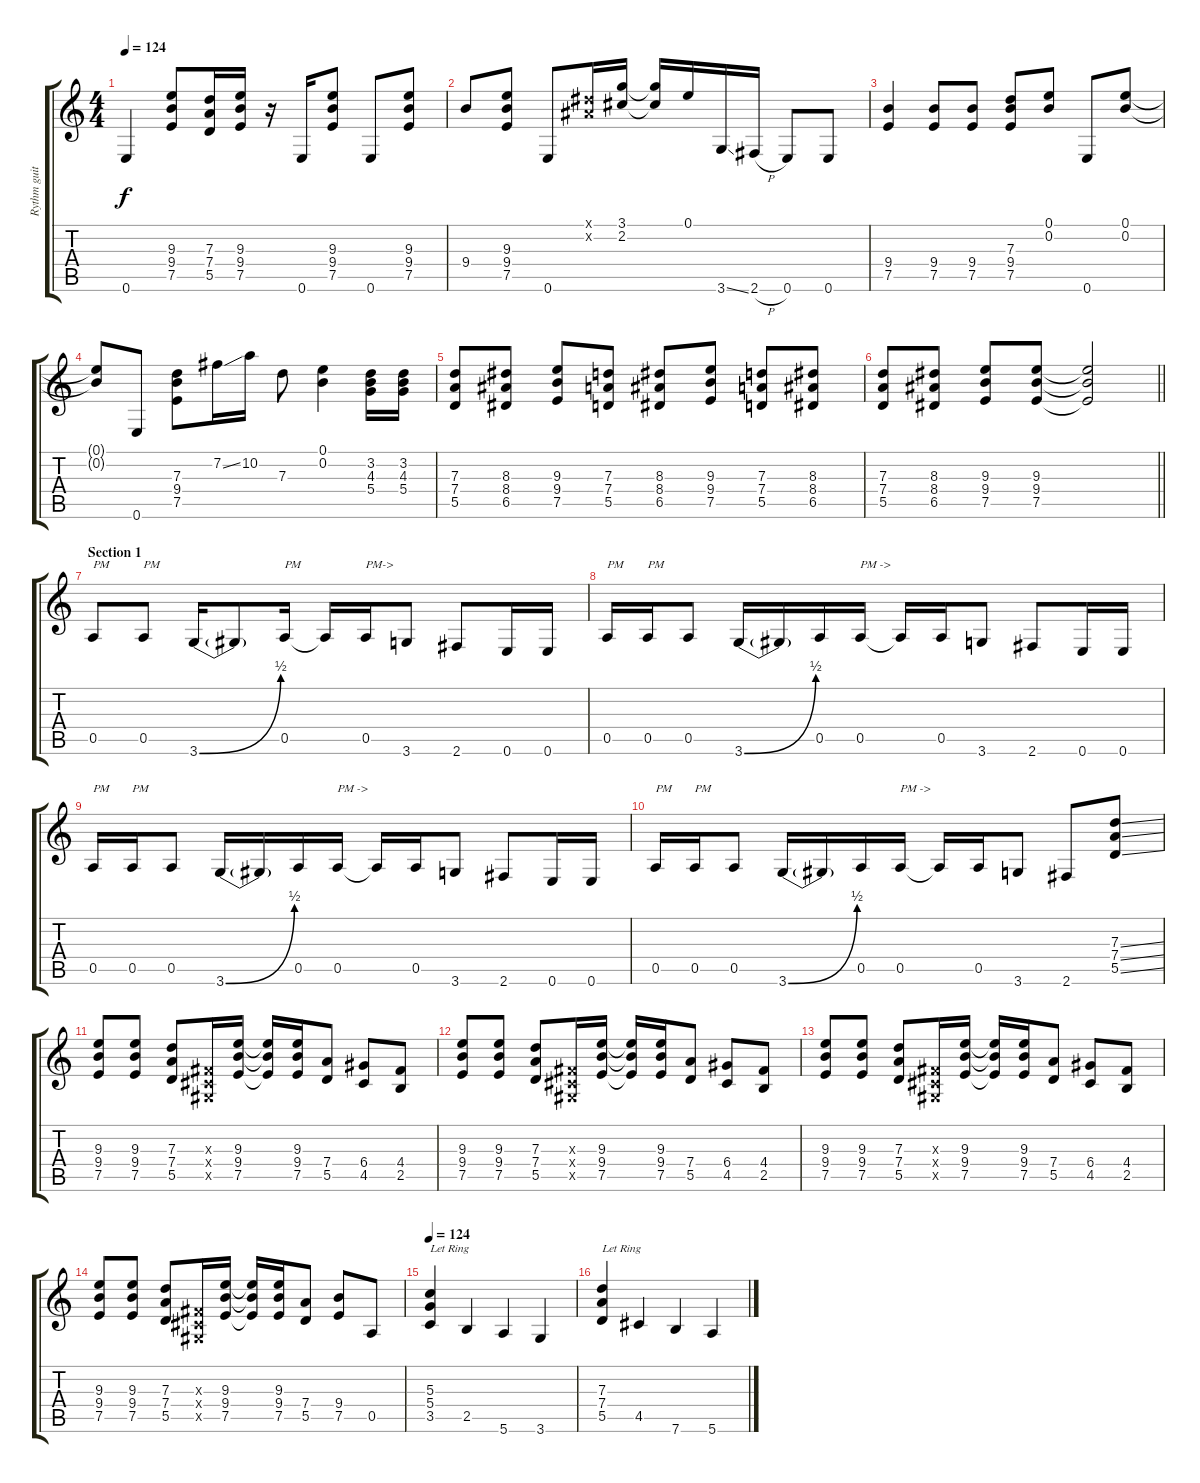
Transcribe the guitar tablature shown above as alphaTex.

\track ("Rythm guitar 2" "Rythm guit") {instrument overdrivenguitar}
\staff {score tabs}
\tuning (E4 B3 G3 D3 A2 E2) {hide}
\ts (4 4)
\tempo 124
\clef g2
\ks c
0.6.4{dy f} (9.3 9.4 7.5).8 (7.3 7.4 5.5).16 (9.3 9.4 7.5).16 r.16 0.6.16 (9.3 9.4 7.5).8 0.6.8 (9.3 9.4 7.5).8 |
9.4.8 (9.3 9.4 7.5).8 0.6.8 (-1.1{x} -1.2{x}).16 (3.1 2.2).16 (3.1{t} 2.2{t}).16 0.1.16 3.6{ss}.16 2.6{h}.16 0.6.8 0.6.8 |
(9.4 7.5).4 (9.4 7.5).8 (9.4 7.5).8 (7.3 9.4 7.5).8 (0.1 0.2).8 0.6.8 (0.1 0.2).8 |
(0.1{t} 0.2{t}).8 0.6.8 (7.3 9.4 7.5).8 7.2{ss}.16 10.2.16 7.3.8 (0.1 0.2).4 (3.2 4.3 5.4).16 (3.2 4.3 5.4).16 |
(7.3 7.4 5.5).8 (8.3 8.4 6.5).8 (9.3 9.4 7.5).8 (7.3 7.4 5.5).8 (8.3 8.4 6.5).8 (9.3 9.4 7.5).8 (7.3 7.4 5.5).8 (8.3 8.4 6.5).8 |
\barLineRight lightlight
(7.3 7.4 5.5).8 (8.3 8.4 6.5).8 (9.3 9.4 7.5).8 (9.3 9.4 7.5).8 (9.3{t} 9.4{t} 7.5{t}).2 |
\section ("" "Section 1")
0.5.8{txt "PM"} 0.5.8{txt "PM"} 3.6{be (bend 0 0 60 2)}.16 3.6{t}.8 0.5.16{txt "PM"} 0.5{t}.16 0.5.16{txt "PM->"} 3.6.8 2.6.8 0.6.16 0.6.16 |
0.5.16{txt "PM"} 0.5.16{txt "PM"} 0.5.8 3.6{be (bend 0 0 60 2)}.16 3.6{t}.16 0.5.16 0.5.16{txt "PM ->"} 0.5{t}.16 0.5.16 3.6.8 2.6.8 0.6.16 0.6.16 |
0.5.16{txt "PM"} 0.5.16{txt "PM"} 0.5.8 3.6{be (bend 0 0 60 2)}.16 3.6{t}.16 0.5.16 0.5.16{txt "PM ->"} 0.5{t}.16 0.5.16 3.6.8 2.6.8 0.6.16 0.6.16 |
0.5.16{txt "PM"} 0.5.16{txt "PM"} 0.5.8 3.6{be (bend 0 0 60 2)}.16 3.6{t}.16 0.5.16 0.5.16{txt "PM ->"} 0.5{t}.16 0.5.16 3.6.8 2.6.8 (7.3{ss} 7.4{ss} 5.5{ss}).8 |
(9.3 9.4 7.5).8 (9.3 9.4 7.5).8 (7.3 7.4 5.5).8 (-1.3{x} -1.4{x} -1.5{x}).16 (9.3 9.4 7.5).16 (9.3{t} 9.4{t} 7.5{t}).16 (9.3 9.4 7.5).16 (7.4 5.5).8 (6.4 4.5).8 (4.4 2.5).8 |
(9.3 9.4 7.5).8 (9.3 9.4 7.5).8 (7.3 7.4 5.5).8 (-1.3{x} -1.4{x} -1.5{x}).16 (9.3 9.4 7.5).16 (9.3{t} 9.4{t} 7.5{t}).16 (9.3 9.4 7.5).16 (7.4 5.5).8 (6.4 4.5).8 (4.4 2.5).8 |
(9.3 9.4 7.5).8 (9.3 9.4 7.5).8 (7.3 7.4 5.5).8 (-1.3{x} -1.4{x} -1.5{x}).16 (9.3 9.4 7.5).16 (9.3{t} 9.4{t} 7.5{t}).16 (9.3 9.4 7.5).16 (7.4 5.5).8 (6.4 4.5).8 (4.4 2.5).8 |
(9.3 9.4 7.5).8 (9.3 9.4 7.5).8 (7.3 7.4 5.5).8 (-1.3{x} -1.4{x} -1.5{x}).16 (9.3 9.4 7.5).16 (9.3{t} 9.4{t} 7.5{t}).16 (9.3 9.4 7.5).16 (7.4 5.5).8 (9.4 7.5).8 0.5.8 |
\tempo 124
(5.3 5.4 3.5).4{txt "Let Ring"} 2.5.4 5.6.4 3.6.4 |
(7.3 7.4 5.5).4{txt "Let Ring"} 4.5.4 7.6.4 5.6.4
